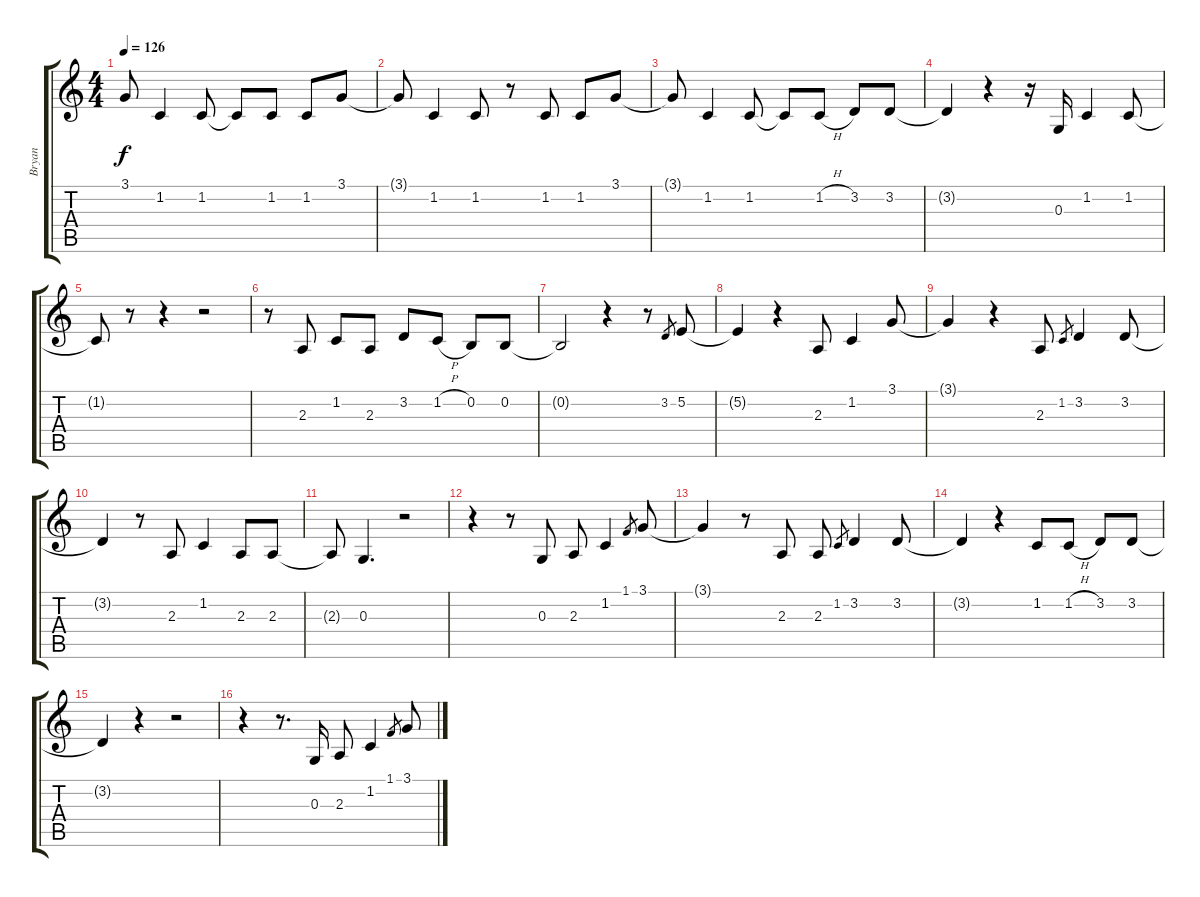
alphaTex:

\track ("Bryan" "Bryan") {instrument cello}
\staff {score tabs}
\tuning (E4 B3 G3 D3 A2 E2) {hide}
\ts (4 4)
\tempo 126
\clef g2
\ks c
3.1{t}.8{dy f} 1.2.4 1.2.8 1.2{t}.8 1.2.8 1.2.8 3.1.8 |
3.1{t}.8 1.2.4 1.2.8 r.8 1.2.8 1.2.8 3.1.8 |
3.1{t}.8 1.2.4 1.2.8 1.2{t}.8 1.2{h}.8 3.2.8 3.2.8 |
3.2{t}.4 r.4 r.16 0.3.16 1.2.4 1.2.8 |
1.2{t}.8 r.8 r.4 r.2 |
r.8 2.3.8 1.2.8 2.3.8 3.2.8 1.2{h}.8 0.2.8 0.2.8 |
0.2{t}.2 r.4 r.8 3.2.8{gr} 5.2.8 |
5.2{t}.4 r.4 2.3.8 1.2.4 3.1.8 |
3.1{t}.4 r.4 2.3.8 1.2.8{gr} 3.2.4 3.2.8 |
3.2{t}.4 r.8 2.3.8 1.2.4 2.3.8 2.3.8 |
2.3{t}.8 0.3.4{d} r.2 |
r.4 r.8 0.3.8 2.3.8 1.2.4 1.1.8{gr} 3.1.8 |
3.1{t}.4 r.8 2.3.8 2.3.8 1.2.8{gr} 3.2.4 3.2.8 |
3.2{t}.4 r.4 1.2.8 1.2{h}.8 3.2.8 3.2.8 |
3.2{t}.4 r.4 r.2 |
r.4 r.8{d} 0.3.16 2.3.8 1.2.4 1.1.8{gr} 3.1.8
